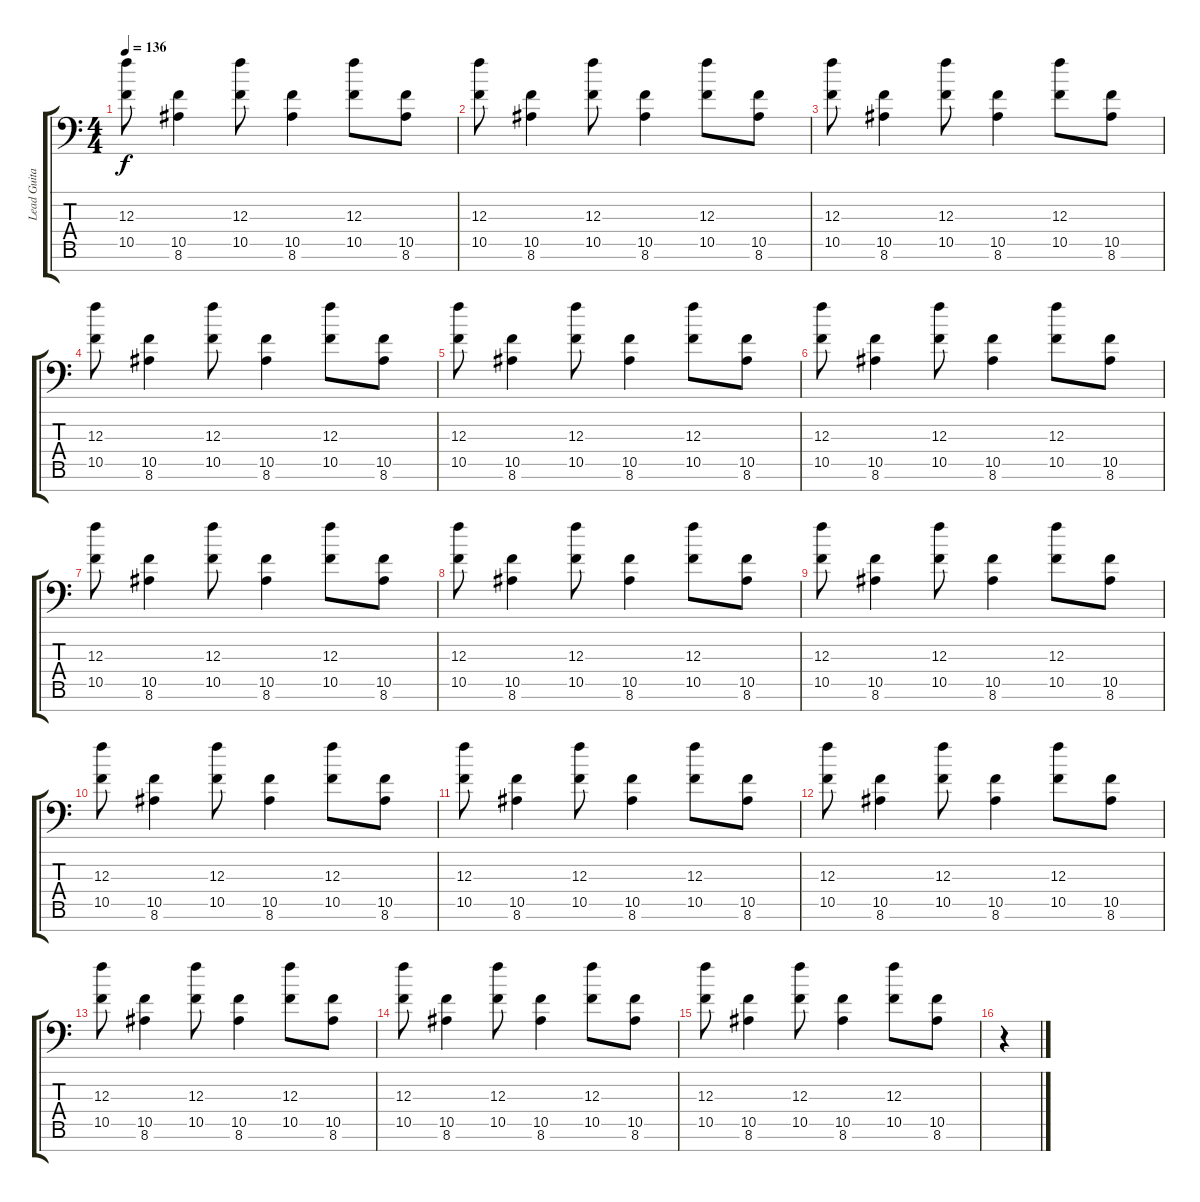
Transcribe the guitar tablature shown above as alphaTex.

\track ("Lead Guitar I" "Lead Guita") {instrument distortionguitar}
\staff {score tabs}
\tuning (D4 A3 F3 C3 G2 D2 A1) {hide}
\ts (4 4)
\tempo 136
\clef f4
\ks c
(12.3 10.5).8{dy f} (10.5 8.6).4 (12.3 10.5).8 (10.5 8.6).4 (12.3 10.5).8 (10.5 8.6).8 |
(12.3 10.5).8 (10.5 8.6).4 (12.3 10.5).8 (10.5 8.6).4 (12.3 10.5).8 (10.5 8.6).8 |
(12.3 10.5).8 (10.5 8.6).4 (12.3 10.5).8 (10.5 8.6).4 (12.3 10.5).8 (10.5 8.6).8 |
(12.3 10.5).8 (10.5 8.6).4 (12.3 10.5).8 (10.5 8.6).4 (12.3 10.5).8 (10.5 8.6).8 |
(12.3 10.5).8 (10.5 8.6).4 (12.3 10.5).8 (10.5 8.6).4 (12.3 10.5).8 (10.5 8.6).8 |
(12.3 10.5).8 (10.5 8.6).4 (12.3 10.5).8 (10.5 8.6).4 (12.3 10.5).8 (10.5 8.6).8 |
(12.3 10.5).8 (10.5 8.6).4 (12.3 10.5).8 (10.5 8.6).4 (12.3 10.5).8 (10.5 8.6).8 |
(12.3 10.5).8 (10.5 8.6).4 (12.3 10.5).8 (10.5 8.6).4 (12.3 10.5).8 (10.5 8.6).8 |
(12.3 10.5).8 (10.5 8.6).4 (12.3 10.5).8 (10.5 8.6).4 (12.3 10.5).8 (10.5 8.6).8 |
(12.3 10.5).8 (10.5 8.6).4 (12.3 10.5).8 (10.5 8.6).4 (12.3 10.5).8 (10.5 8.6).8 |
(12.3 10.5).8 (10.5 8.6).4 (12.3 10.5).8 (10.5 8.6).4 (12.3 10.5).8 (10.5 8.6).8 |
(12.3 10.5).8 (10.5 8.6).4 (12.3 10.5).8 (10.5 8.6).4 (12.3 10.5).8 (10.5 8.6).8 |
(12.3 10.5).8 (10.5 8.6).4 (12.3 10.5).8 (10.5 8.6).4 (12.3 10.5).8 (10.5 8.6).8 |
(12.3 10.5).8 (10.5 8.6).4 (12.3 10.5).8 (10.5 8.6).4 (12.3 10.5).8 (10.5 8.6).8 |
(12.3 10.5).8 (10.5 8.6).4 (12.3 10.5).8 (10.5 8.6).4 (12.3 10.5).8 (10.5 8.6).8 |
r.4
